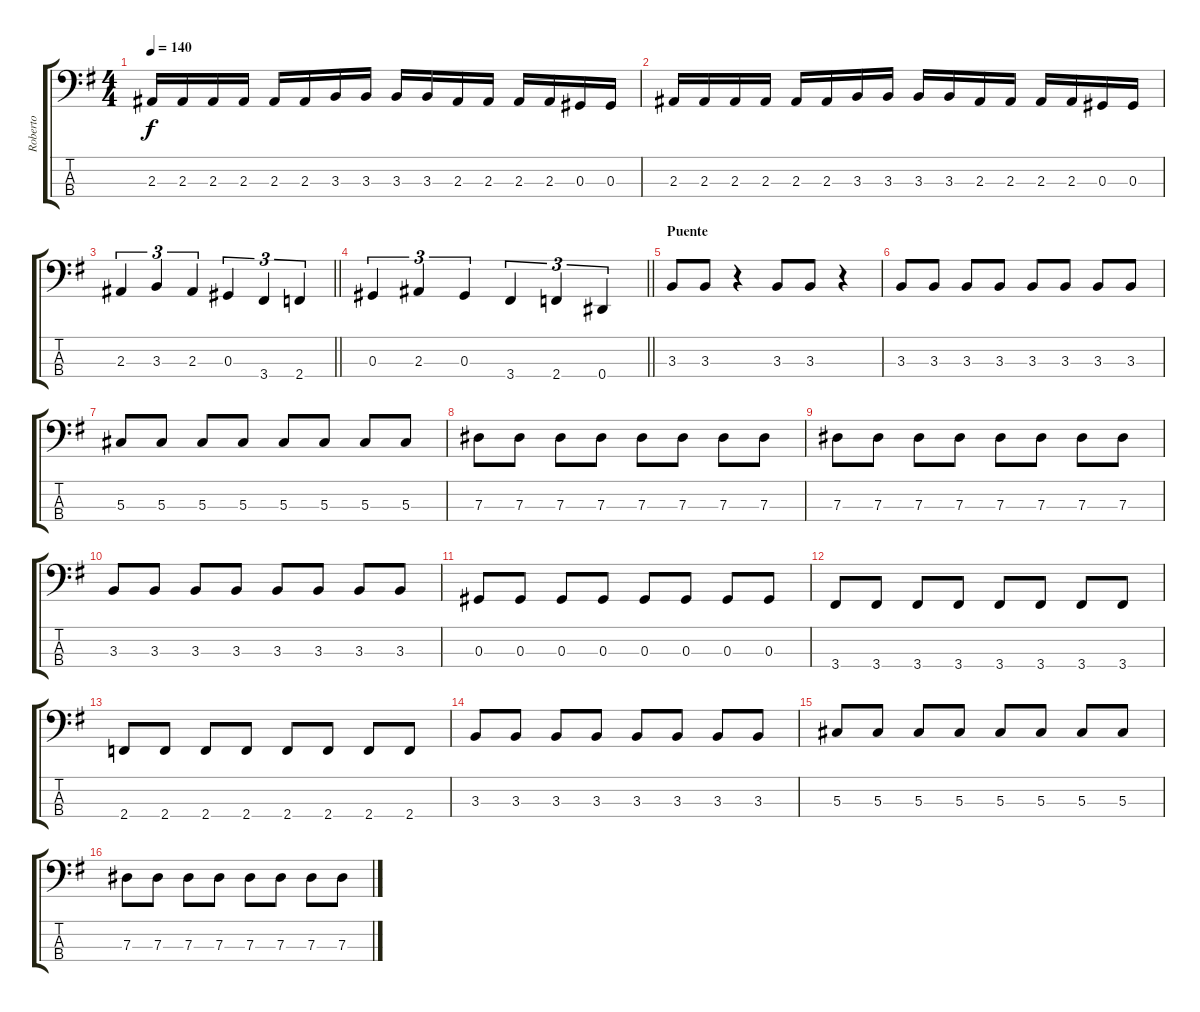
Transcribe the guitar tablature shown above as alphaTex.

\track ("Roberto" "Roberto") {instrument electricbassfinger}
\staff {score tabs}
\tuning (Gb2 Db2 Ab1 Eb1) {hide}
\ts (4 4)
\tempo 140
\clef f4
\ks g
2.3.16{dy f} 2.3.16 2.3.16 2.3.16 2.3.16 2.3.16 3.3.16 3.3.16 3.3.16 3.3.16 2.3.16 2.3.16 2.3.16 2.3.16 0.3.16 0.3.16 |
2.3.16 2.3.16 2.3.16 2.3.16 2.3.16 2.3.16 3.3.16 3.3.16 3.3.16 3.3.16 2.3.16 2.3.16 2.3.16 2.3.16 0.3.16 0.3.16 |
\barLineRight lightlight
2.3.4{tu (3 2)} 3.3.4{tu (3 2)} 2.3.4{tu (3 2)} 0.3.4{tu (3 2)} 3.4.4{tu (3 2)} 2.4.4{tu (3 2)} |
\barLineRight lightlight
0.3.4{tu (3 2)} 2.3.4{tu (3 2)} 0.3.4{tu (3 2)} 3.4.4{tu (3 2)} 2.4.4{tu (3 2)} 0.4.4{tu (3 2)} |
\section ("" "Puente")
3.3.8 3.3.8 r.4 3.3.8 3.3.8 r.4 |
3.3.8 3.3.8 3.3.8 3.3.8 3.3.8 3.3.8 3.3.8 3.3.8 |
5.3.8 5.3.8 5.3.8 5.3.8 5.3.8 5.3.8 5.3.8 5.3.8 |
7.3.8 7.3.8 7.3.8 7.3.8 7.3.8 7.3.8 7.3.8 7.3.8 |
7.3.8 7.3.8 7.3.8 7.3.8 7.3.8 7.3.8 7.3.8 7.3.8 |
3.3.8 3.3.8 3.3.8 3.3.8 3.3.8 3.3.8 3.3.8 3.3.8 |
0.3.8 0.3.8 0.3.8 0.3.8 0.3.8 0.3.8 0.3.8 0.3.8 |
3.4.8 3.4.8 3.4.8 3.4.8 3.4.8 3.4.8 3.4.8 3.4.8 |
2.4.8 2.4.8 2.4.8 2.4.8 2.4.8 2.4.8 2.4.8 2.4.8 |
3.3.8 3.3.8 3.3.8 3.3.8 3.3.8 3.3.8 3.3.8 3.3.8 |
5.3.8 5.3.8 5.3.8 5.3.8 5.3.8 5.3.8 5.3.8 5.3.8 |
7.3.8 7.3.8 7.3.8 7.3.8 7.3.8 7.3.8 7.3.8 7.3.8
